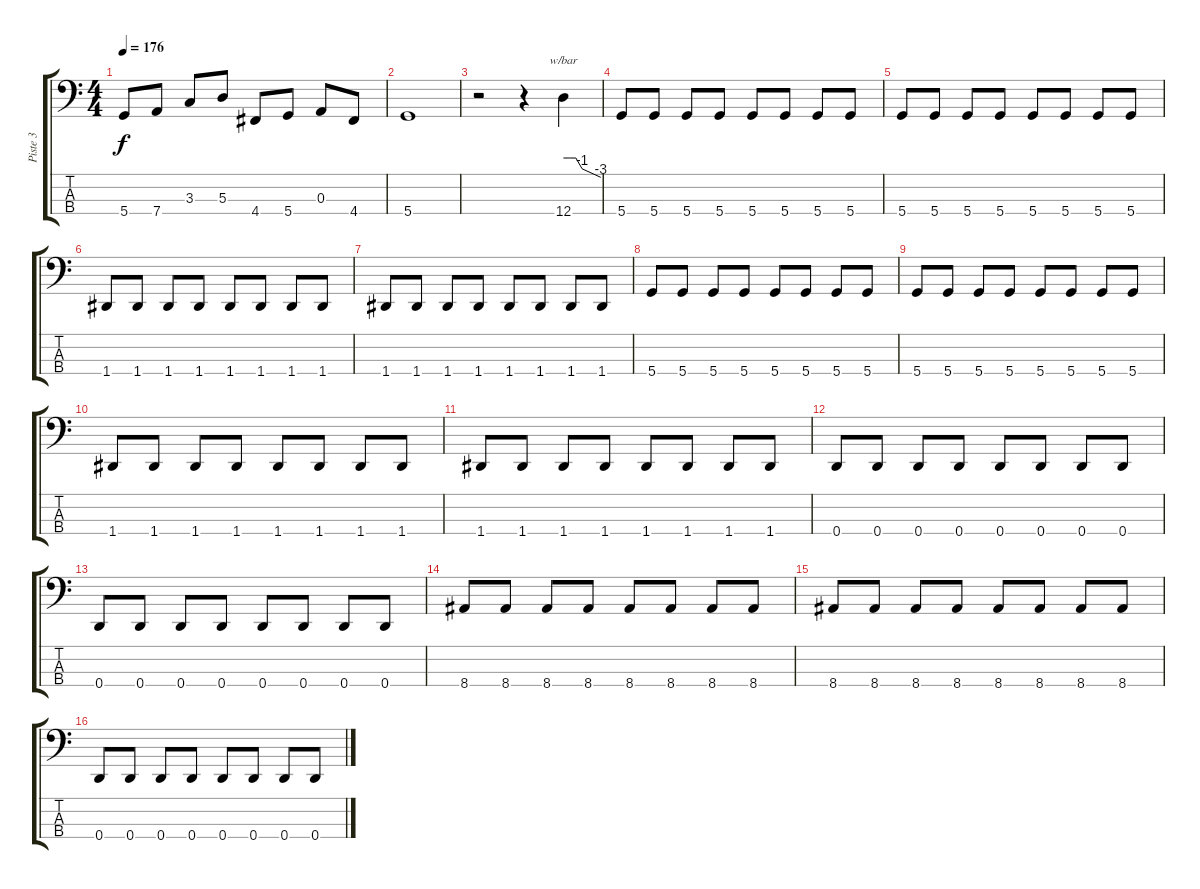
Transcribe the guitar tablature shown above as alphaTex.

\track ("Piste 3" "Piste 3") {instrument electricbassfinger}
\staff {score tabs}
\tuning (G2 D2 A1 D1) {hide}
\ts (4 4)
\tempo 176
\clef f4
\ks c
5.4.8{dy f} 7.4.8 3.3.8 5.3.8 4.4.8 5.4.8 0.3.8 4.4.8 |
5.4.1 |
r.2 r.4 12.4.4{tbe (custom default 0 0 10 0 20 0 30 -4 60 -12)} |
5.4.8 5.4.8 5.4.8 5.4.8 5.4.8 5.4.8 5.4.8 5.4.8 |
5.4.8 5.4.8 5.4.8 5.4.8 5.4.8 5.4.8 5.4.8 5.4.8 |
1.4.8 1.4.8 1.4.8 1.4.8 1.4.8 1.4.8 1.4.8 1.4.8 |
1.4.8 1.4.8 1.4.8 1.4.8 1.4.8 1.4.8 1.4.8 1.4.8 |
5.4.8 5.4.8 5.4.8 5.4.8 5.4.8 5.4.8 5.4.8 5.4.8 |
5.4.8 5.4.8 5.4.8 5.4.8 5.4.8 5.4.8 5.4.8 5.4.8 |
1.4.8 1.4.8 1.4.8 1.4.8 1.4.8 1.4.8 1.4.8 1.4.8 |
1.4.8 1.4.8 1.4.8 1.4.8 1.4.8 1.4.8 1.4.8 1.4.8 |
0.4.8 0.4.8 0.4.8 0.4.8 0.4.8 0.4.8 0.4.8 0.4.8 |
0.4.8 0.4.8 0.4.8 0.4.8 0.4.8 0.4.8 0.4.8 0.4.8 |
8.4.8 8.4.8 8.4.8 8.4.8 8.4.8 8.4.8 8.4.8 8.4.8 |
8.4.8 8.4.8 8.4.8 8.4.8 8.4.8 8.4.8 8.4.8 8.4.8 |
0.4.8 0.4.8 0.4.8 0.4.8 0.4.8 0.4.8 0.4.8 0.4.8
